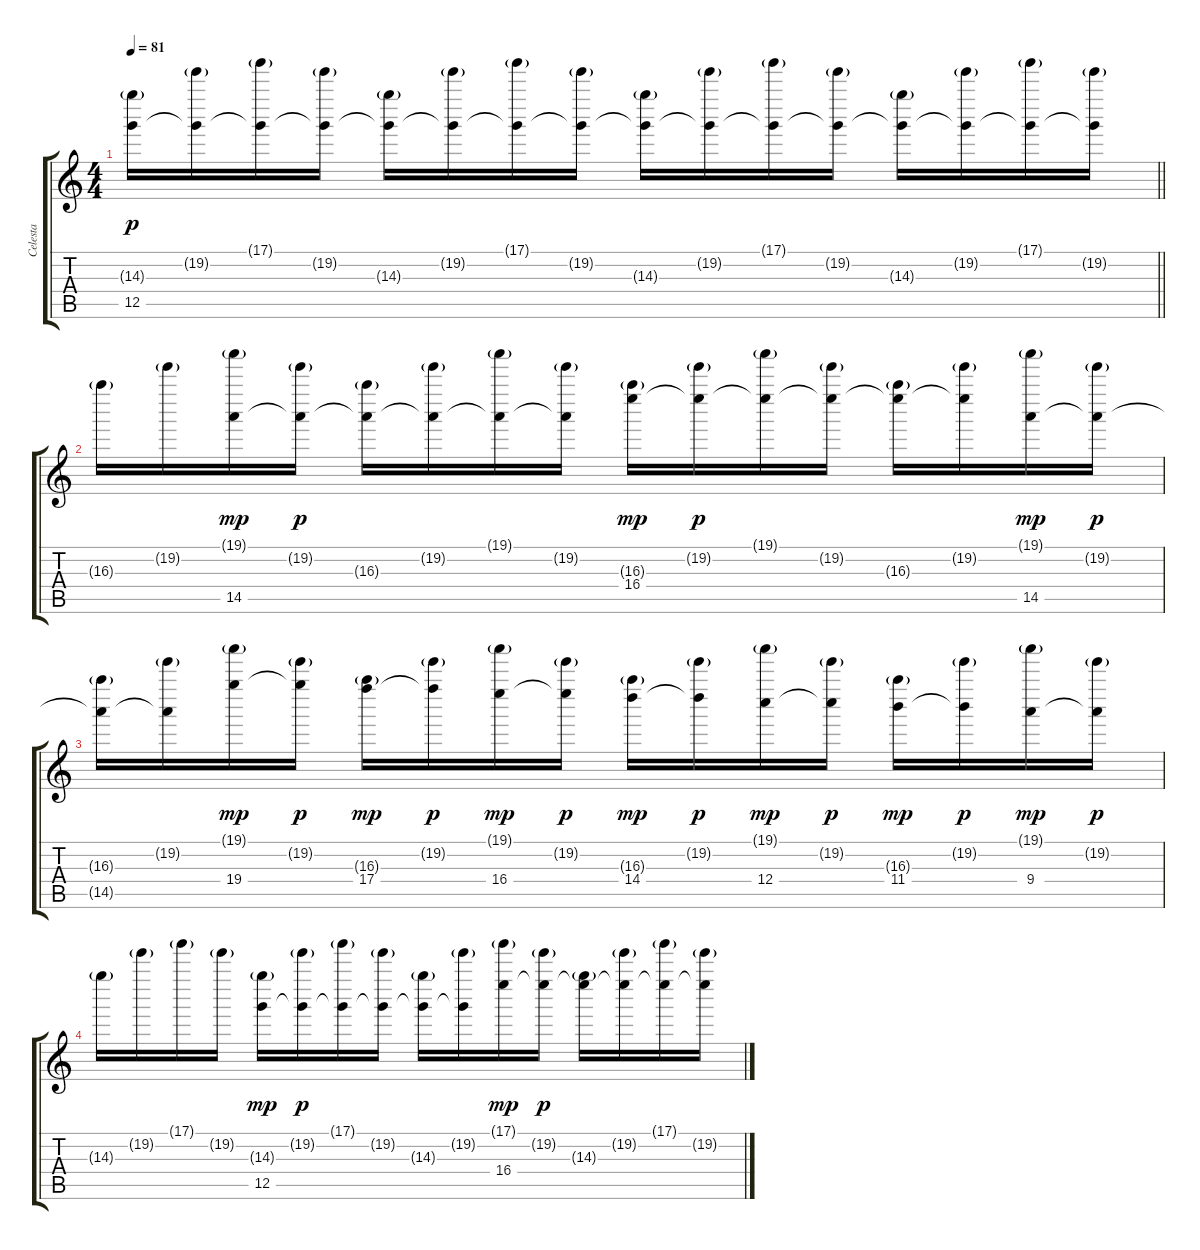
\track ("Celesta" "Celesta") {instrument celesta}
\staff {score tabs}
\tuning (D7 A6 F6 C6 G5 D5) {hide}
\ts (4 4)
\tempo 81
\clef g2
\barLineRight lightlight
\ks c
(14.3{g} 12.5{t}).16{dy p} (19.2{g} 12.5{t}).16 (17.1{g} 12.5{t}).16 (19.2{g} 12.5{t}).16 (14.3{g} 12.5{t}).16 (19.2{g} 12.5{t}).16 (17.1{g} 12.5{t}).16 (19.2{g} 12.5{t}).16 (14.3{g} 12.5{t}).16 (19.2{g} 12.5{t}).16 (17.1{g} 12.5{t}).16 (19.2{g} 12.5{t}).16 (14.3{g} 12.5{t}).16 (19.2{g} 12.5{t}).16 (17.1{g} 12.5{t}).16 (19.2{g} 12.5{t}).16 |
16.3{g}.16 19.2{g}.16 (19.1{g} 14.5).16{dy mp} (19.2{g} 14.5{t}).16{dy p} (16.3{g} 14.5{t}).16 (19.2{g} 14.5{t}).16 (19.1{g} 14.5{t}).16 (19.2{g} 14.5{t}).16 (16.3{g} 16.4).16{dy mp} (19.2{g} 16.4{t}).16{dy p} (19.1{g} 16.4{t}).16 (19.2{g} 16.4{t}).16 (16.3{g} 16.4{t}).16 (19.2{g} 16.4{t}).16 (19.1{g} 14.5).16{dy mp} (19.2{g} 14.5{t}).16{dy p} |
(16.3{g} 14.5{t}).16 (19.2{g} 14.5{t}).16 (19.1{g} 19.4).16{dy mp} (19.2{g} 19.4{t}).16{dy p} (16.3{g} 17.4).16{dy mp} (19.2{g} 17.4{t}).16{dy p} (19.1{g} 16.4).16{dy mp} (19.2{g} 16.4{t}).16{dy p} (16.3{g} 14.4).16{dy mp} (19.2{g} 14.4{t}).16{dy p} (19.1{g} 12.4).16{dy mp} (19.2{g} 12.4{t}).16{dy p} (16.3{g} 11.4).16{dy mp} (19.2{g} 11.4{t}).16{dy p} (19.1{g} 9.4).16{dy mp} (19.2{g} 9.4{t}).16{dy p} |
14.3{g}.16 19.2{g}.16 17.1{g}.16 19.2{g}.16 (14.3{g} 12.5).16{dy mp} (19.2{g} 12.5{t}).16{dy p} (17.1{g} 12.5{t}).16 (19.2{g} 12.5{t}).16 (14.3{g} 12.5{t}).16 (19.2{g} 12.5{t}).16 (17.1{g} 16.4).16{dy mp} (19.2{g} 16.4{t}).16{dy p} (14.3{g} 16.4{t}).16 (19.2{g} 16.4{t}).16 (17.1{g} 16.4{t}).16 (19.2{g} 16.4{t}).16
